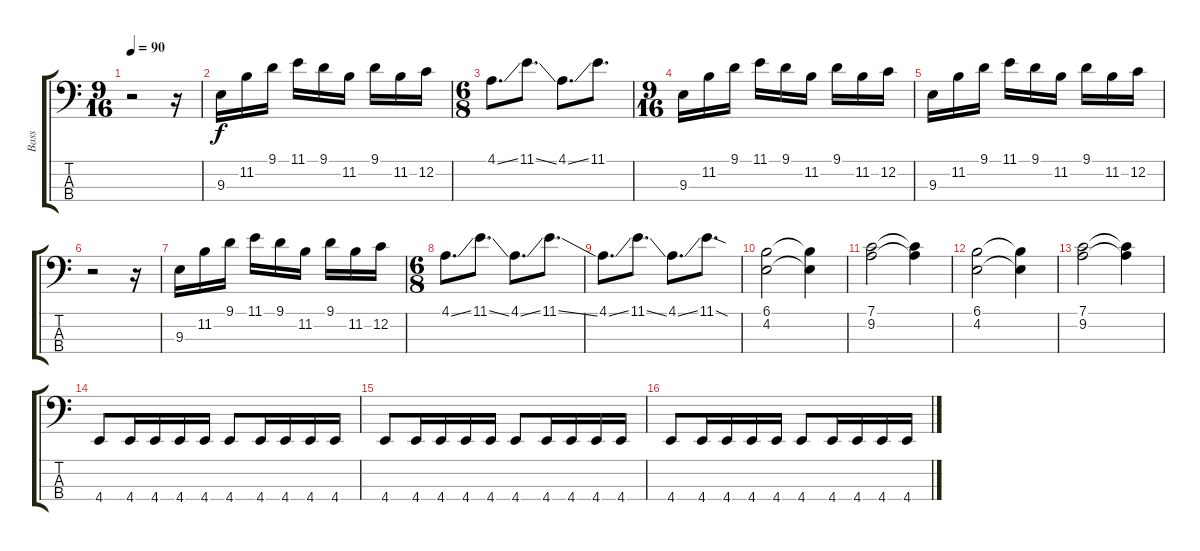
\track ("Bass" "Bass") {instrument electricbasspick}
\staff {score tabs}
\tuning (F2 C2 G1 C1) {hide}
\ts (9 16)
\tempo 90
\clef f4
\ks c
r.2{dy f} r.16 |
9.3.16 11.2.16 9.1.16 11.1.16 9.1.16 11.2.16 9.1.16 11.2.16 12.2.16 |
\ts (6 8)
4.1{ss}.8{d} 11.1{ss}.8{d} 4.1{ss}.8{d} 11.1.8{d} |
\ts (9 16)
9.3.16 11.2.16 9.1.16 11.1.16 9.1.16 11.2.16 9.1.16 11.2.16 12.2.16 |
9.3.16 11.2.16 9.1.16 11.1.16 9.1.16 11.2.16 9.1.16 11.2.16 12.2.16 |
r.2 r.16 |
9.3.16 11.2.16 9.1.16 11.1.16 9.1.16 11.2.16 9.1.16 11.2.16 12.2.16 |
\ts (6 8)
4.1{ss}.8{d} 11.1{ss}.8{d} 4.1{ss}.8{d} 11.1{ss}.8{d} |
4.1{ss}.8{d} 11.1{ss}.8{d} 4.1{ss}.8{d} 11.1{sod}.8{d} |
(6.1 4.2).2 (6.1{t} 4.2{t}).4 |
(7.1 9.2).2 (7.1{t} 9.2{t}).4 |
(6.1 4.2).2 (6.1{t} 4.2{t}).4 |
(7.1 9.2).2 (7.1{t} 9.2{t}).4 |
4.4.8 4.4.16 4.4.16 4.4.16 4.4.16 4.4.8 4.4.16 4.4.16 4.4.16 4.4.16 |
4.4.8 4.4.16 4.4.16 4.4.16 4.4.16 4.4.8 4.4.16 4.4.16 4.4.16 4.4.16 |
4.4.8 4.4.16 4.4.16 4.4.16 4.4.16 4.4.8 4.4.16 4.4.16 4.4.16 4.4.16
